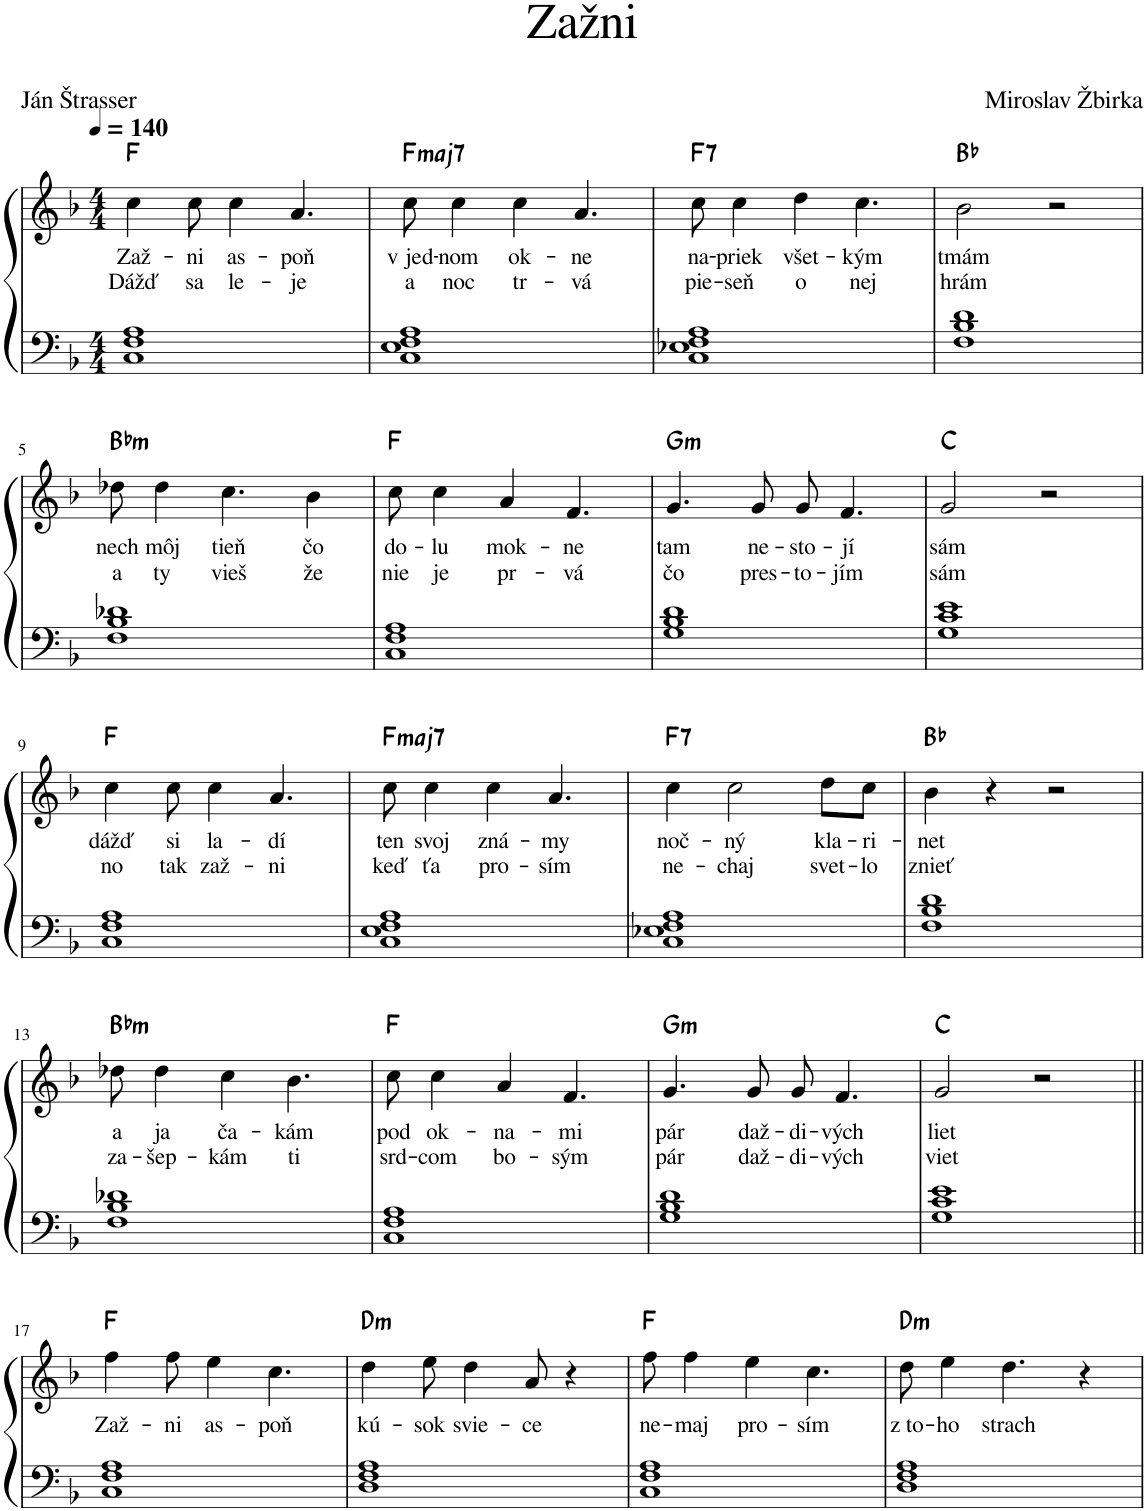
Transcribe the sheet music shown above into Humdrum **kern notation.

**kern	**kern	**text	**text	**harte
*part1	*part1	*part1	*part1	*part1
*staff2	*staff1	*staff1	*staff1	*
*I"Piano	*	*	*	*
*I'Pno.	*	*	*	*
*clefF4	*clefG2	*	*	*
*k[b-]	*k[b-]	*	*	*
*M4/4	*M4/4	*	*	*
*MM140	*MM140	*	*	*
=1	=1	=1	=1	=1
!	!	!LO:LY:b	!LO:LY:b	!
1C 1F 1A	4cc\	Zaž-	Dážď	F:maj
!	!	!LO:LY:b	!LO:LY:b	!
.	8cc\	-ni	sa	.
!	!	!LO:LY:b	!LO:LY:b	!
.	4cc\	as-	le-	.
!	!	!LO:LY:b	!LO:LY:b	!
.	4.a/	-poň	-je	.
=2	=2	=2	=2	=2
!	!	!LO:LY:b	!LO:LY:b	!LO:H:kt=maj7
1C 1E 1F 1A	8cc\	v jed-	a	F:maj7
!	!	!LO:LY:b	!LO:LY:b	!
.	4cc\	-nom	noc	.
!	!	!LO:LY:b	!LO:LY:b	!
.	4cc\	ok-	tr-	.
!	!	!LO:LY:b	!LO:LY:b	!
.	4.a/	-ne	-vá	.
=3	=3	=3	=3	=3
!	!	!LO:LY:b	!LO:LY:b	!LO:H:kt=7
1C 1E-X 1F 1A	8cc\	na-	pie-	F:7
!	!	!LO:LY:b	!LO:LY:b	!
.	4cc\	-priek	-seň	.
!	!	!LO:LY:b	!LO:LY:b	!
.	4dd\	všet-	o	.
!	!	!LO:LY:b	!LO:LY:b	!
.	4.cc\	-kým	nej	.
=4	=4	=4	=4	=4
!	!	!LO:LY:b	!LO:LY:b	!
1F 1B- 1d	2b-\	tmám	hrám	Bb:maj
.	2r	.	.	.
!!LO:LB:g=z
=5	=5	=5	=5	=5
!	!	!LO:LY:b	!LO:LY:b	!LO:H:kt=m
1F 1B- 1d-X	8dd-X\	nech	a	Bb:min
!	!	!LO:LY:b	!LO:LY:b	!
.	4dd-\	môj	ty	.
!	!	!LO:LY:b	!LO:LY:b	!
.	4.cc\	tieň	vieš	.
!	!	!LO:LY:b	!LO:LY:b	!
.	4b-\	čo	že	.
=6	=6	=6	=6	=6
!	!	!LO:LY:b	!LO:LY:b	!
1C 1F 1A	8cc\	do-	nie	F:maj
!	!	!LO:LY:b	!LO:LY:b	!
.	4cc\	-lu	je	.
!	!	!LO:LY:b	!LO:LY:b	!
.	4a/	mok-	pr-	.
!	!	!LO:LY:b	!LO:LY:b	!
.	4.f/	-ne	-vá	.
=7	=7	=7	=7	=7
!	!	!LO:LY:b	!LO:LY:b	!LO:H:kt=m
1G 1B- 1d	4.g/	tam	čo	G:min
!	!	!LO:LY:b	!LO:LY:b	!
.	8g/	ne-	pres-	.
!	!	!LO:LY:b	!LO:LY:b	!
.	8g/	-sto-	-to-	.
!	!	!LO:LY:b	!LO:LY:b	!
.	4.f/	-jí	-jím	.
=8	=8	=8	=8	=8
!	!	!LO:LY:b	!LO:LY:b	!
1G 1c 1e	2g/	sám	sám	C:maj
.	2r	.	.	.
!!LO:LB:g=z
=9	=9	=9	=9	=9
!	!	!LO:LY:b	!LO:LY:b	!
1C 1F 1A	4cc\	dážď	no	F:maj
!	!	!LO:LY:b	!LO:LY:b	!
.	8cc\	si	tak	.
!	!	!LO:LY:b	!LO:LY:b	!
.	4cc\	la-	zaž-	.
!	!	!LO:LY:b	!LO:LY:b	!
.	4.a/	-dí	-ni	.
=10	=10	=10	=10	=10
!	!	!LO:LY:b	!LO:LY:b	!LO:H:kt=maj7
1C 1E 1F 1A	8cc\	ten	keď	F:maj7
!	!	!LO:LY:b	!LO:LY:b	!
.	4cc\	svoj	ťa	.
!	!	!LO:LY:b	!LO:LY:b	!
.	4cc\	zná-	pro-	.
!	!	!LO:LY:b	!LO:LY:b	!
.	4.a/	-my	-sím	.
=11	=11	=11	=11	=11
!	!	!LO:LY:b	!LO:LY:b	!LO:H:kt=7
1C 1E-X 1F 1A	4cc\	noč-	ne-	F:7
!	!	!LO:LY:b	!LO:LY:b	!
.	2cc\	-ný	-chaj	.
!	!	!LO:LY:b	!LO:LY:b	!
.	8dd\L	kla-	svet-	.
!	!	!LO:LY:b	!LO:LY:b	!
.	8cc\J	-ri-	-lo	.
=12	=12	=12	=12	=12
!	!	!LO:LY:b	!LO:LY:b	!
1F 1B- 1d	4b-\	-net	znieť	Bb:maj
.	4r	.	.	.
.	2r	.	.	.
!!LO:LB:g=z
=13	=13	=13	=13	=13
!	!	!LO:LY:b	!LO:LY:b	!LO:H:kt=m
1F 1B- 1d-X	8dd-X\	a	za-	Bb:min
!	!	!LO:LY:b	!LO:LY:b	!
.	4dd-\	ja	-šep-	.
!	!	!LO:LY:b	!LO:LY:b	!
.	4cc\	ča-	-kám	.
!	!	!LO:LY:b	!LO:LY:b	!
.	4.b-\	-kám	ti	.
=14	=14	=14	=14	=14
!	!	!LO:LY:b	!LO:LY:b	!
1C 1F 1A	8cc\	pod	srd-	F:maj
!	!	!LO:LY:b	!LO:LY:b	!
.	4cc\	ok-	-com	.
!	!	!LO:LY:b	!LO:LY:b	!
.	4a/	-na-	bo-	.
!	!	!LO:LY:b	!LO:LY:b	!
.	4.f/	-mi	-sým	.
=15	=15	=15	=15	=15
!	!	!LO:LY:b	!LO:LY:b	!LO:H:kt=m
1G 1B- 1d	4.g/	pár	pár	G:min
!	!	!LO:LY:b	!LO:LY:b	!
.	8g/	daž-	daž-	.
!	!	!LO:LY:b	!LO:LY:b	!
.	8g/	-di-	-di-	.
!	!	!LO:LY:b	!LO:LY:b	!
.	4.f/	-vých	-vých	.
=16	=16	=16	=16	=16
!	!	!LO:LY:b	!LO:LY:b	!
1G 1c 1e	2g/	liet	viet	C:maj
.	2r	.	.	.
!!LO:LB:g=z
=17||	=17||	=17||	=17||	=17||
!	!	!LO:LY:b	!	!
1C 1F 1A	4ff\	Zaž-	.	F:maj
!	!	!LO:LY:b	!	!
.	8ff\	-ni	.	.
!	!	!LO:LY:b	!	!
.	4ee\	as-	.	.
!	!	!LO:LY:b	!	!
.	4.cc\	-poň	.	.
=18	=18	=18	=18	=18
!	!	!LO:LY:b	!	!LO:H:kt=m
1D 1F 1A	4dd\	kú-	.	D:min
!	!	!LO:LY:b	!	!
.	8ee\	-sok	.	.
!	!	!LO:LY:b	!	!
.	4dd\	svie-	.	.
!	!	!LO:LY:b	!	!
.	8a/	-ce	.	.
.	4r	.	.	.
=19	=19	=19	=19	=19
!	!	!LO:LY:b	!	!
1C 1F 1A	8ff\	ne-	.	F:maj
!	!	!LO:LY:b	!	!
.	4ff\	-maj	.	.
!	!	!LO:LY:b	!	!
.	4ee\	pro-	.	.
!	!	!LO:LY:b	!	!
.	4.cc\	-sím	.	.
=20	=20	=20	=20	=20
!	!	!LO:LY:b	!	!LO:H:kt=m
1D 1F 1A	8dd\	z to-	.	D:min
!	!	!LO:LY:b	!	!
.	4ee\	-ho	.	.
!	!	!LO:LY:b	!	!
.	4.dd\	strach	.	.
.	4r	.	.	.
=	=	=	=	=
*-	*-	*-	*-	*-
